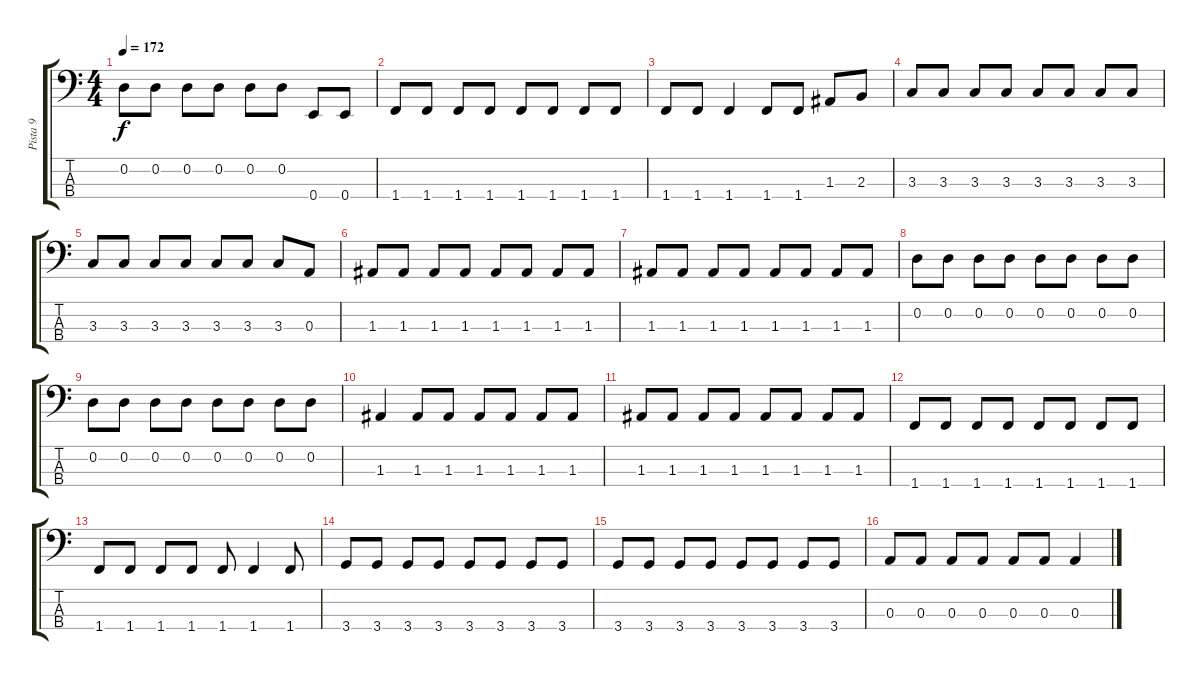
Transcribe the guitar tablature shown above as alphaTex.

\track ("Pista 9" "Pista 9") {instrument electricbassfinger}
\staff {score tabs}
\tuning (G2 D2 A1 E1) {hide}
\ts (4 4)
\tempo 172
\clef f4
\ks c
0.2.8{dy f} 0.2.8 0.2.8 0.2.8 0.2.8 0.2.8 0.4.8 0.4.8 |
1.4.8 1.4.8 1.4.8 1.4.8 1.4.8 1.4.8 1.4.8 1.4.8 |
1.4.8 1.4.8 1.4.4 1.4.8 1.4.8 1.3.8 2.3.8 |
3.3.8 3.3.8 3.3.8 3.3.8 3.3.8 3.3.8 3.3.8 3.3.8 |
3.3.8 3.3.8 3.3.8 3.3.8 3.3.8 3.3.8 3.3.8 0.3.8 |
1.3.8 1.3.8 1.3.8 1.3.8 1.3.8 1.3.8 1.3.8 1.3.8 |
1.3.8 1.3.8 1.3.8 1.3.8 1.3.8 1.3.8 1.3.8 1.3.8 |
0.2.8 0.2.8 0.2.8 0.2.8 0.2.8 0.2.8 0.2.8 0.2.8 |
0.2.8 0.2.8 0.2.8 0.2.8 0.2.8 0.2.8 0.2.8 0.2.8 |
1.3.4 1.3.8 1.3.8 1.3.8 1.3.8 1.3.8 1.3.8 |
1.3.8 1.3.8 1.3.8 1.3.8 1.3.8 1.3.8 1.3.8 1.3.8 |
1.4.8 1.4.8 1.4.8 1.4.8 1.4.8 1.4.8 1.4.8 1.4.8 |
1.4.8 1.4.8 1.4.8 1.4.8 1.4.8 1.4.4 1.4.8 |
3.4.8 3.4.8 3.4.8 3.4.8 3.4.8 3.4.8 3.4.8 3.4.8 |
3.4.8 3.4.8 3.4.8 3.4.8 3.4.8 3.4.8 3.4.8 3.4.8 |
0.3.8 0.3.8 0.3.8 0.3.8 0.3.8 0.3.8 0.3.4
